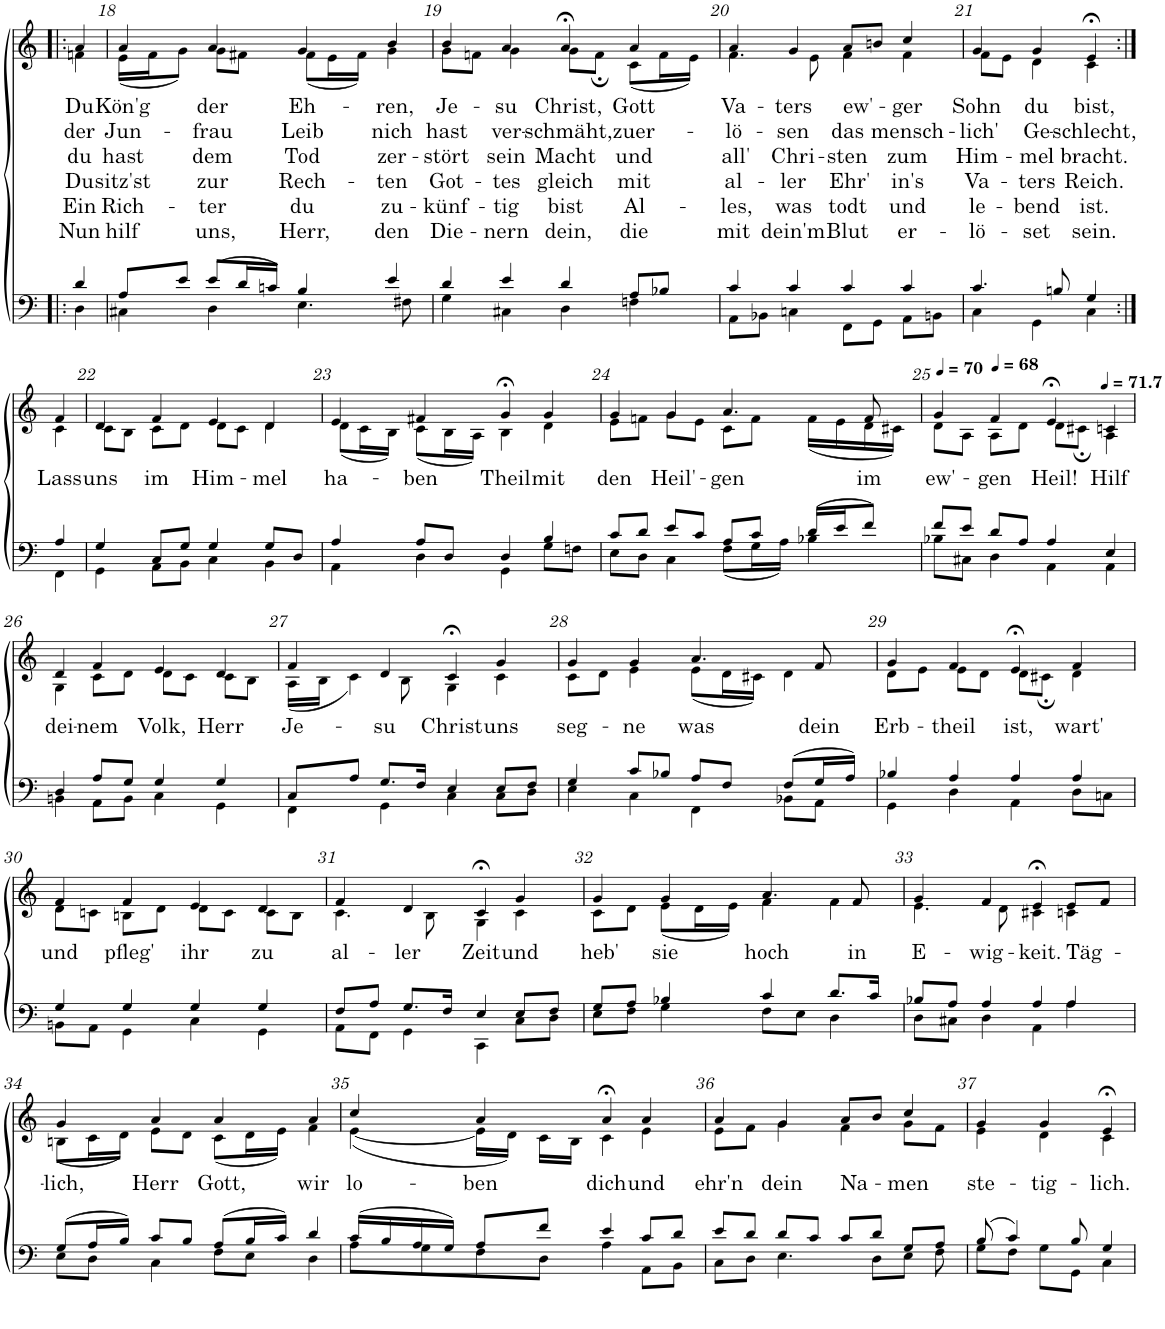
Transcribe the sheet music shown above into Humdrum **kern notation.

**kern	**kern	**text	**text	**text	**text	**text	**text
*part2	*part1	*part1	*part1	*part1	*part1	*part1	*part1
*staff2	*staff1	*staff1	*staff1	*staff1	*staff1	*staff1	*staff1
*I"Tenor/Bass	*I"Soprano/Alto	*	*	*	*	*	*
!!LO:PB:g=z
*clefF4	*clefG2	*	*	*	*	*	*
*k[]	*k[]	*	*	*	*	*	*
*M4/4	*M4/4	*	*	*	*	*	*
*met(c)	*met(c)	*	*	*	*	*	*
=17X5!|:	=17X5!|:	=17X5!|:	=17X5!|:	=17X5!|:	=17X5!|:	=17X5!|:	=17X5!|:
*^	*	*	*	*	*	*	*
!	!	!	!LO:LY:b	!LO:LY:b	!LO:LY:b	!LO:LY:b	!LO:LY:b	!LO:LY:b
*	*	*^	*	*	*	*	*	*
4d/	4D\	4a/	4fn\	Du	der	du	Du	Ein	Nun
=18	=18	=18	=18	=18	=18	=18	=18	=18	=18
!	!	!	!	!LO:LY:b	!LO:LY:b	!LO:LY:b	!LO:LY:b	!LO:LY:b	!LO:LY:b
8A/L	4C#X\	4a/	(16e\LL	Kön'g	Jun-	hast	sitz'st	Rich-	hilf
.	.	.	16f\J	.	.	.	.	.	.
8e/J	.	.	8g\J)	.	.	.	.	.	.
!	!	!	!	!LO:LY:b	!LO:LY:b	!LO:LY:b	!LO:LY:b	!LO:LY:b	!LO:LY:b
(8e/L	4D\	4a/	8g\L	der	-frau	dem	zur	-ter	uns,
16d/L	.	.	8f#X\J	.	.	.	.	.	.
16cn/JJ)	.	.	.	.	.	.	.	.	.
!	!	!	!	!LO:LY:b	!LO:LY:b	!LO:LY:b	!LO:LY:b	!LO:LY:b	!LO:LY:b
4B/	4.E\	4g/	(8f#\L	Eh-	Leib	Tod	Rech-	du	Herr,
.	.	.	16e\L	.	.	.	.	.	.
.	.	.	16f#\JJ)	.	.	.	.	.	.
!	!	!	!	!LO:LY:b	!LO:LY:b	!LO:LY:b	!LO:LY:b	!LO:LY:b	!LO:LY:b
4e/	.	4b/	4g\	-ren,	nich	zer-	-ten	zu-	den
.	8F#X\	.	.	.	.	.	.	.	.
=19	=19	=19	=19	=19	=19	=19	=19	=19	=19
!	!	!	!	!LO:LY:b	!LO:LY:b	!LO:LY:b	!LO:LY:b	!LO:LY:b	!LO:LY:b
4d/	4G\	4b/	8g\L	Je-	hast	-stört	Got-	-künf-	Die-
.	.	.	8fn\J	.	.	.	.	.	.
!	!	!	!	!LO:LY:b	!LO:LY:b	!LO:LY:b	!LO:LY:b	!LO:LY:b	!LO:LY:b
4e/	4C#X\	4a/	4g\	-su	ver-	sein	-tes	-tig	-nern
!	!	!	!	!LO:LY:b	!LO:LY:b	!LO:LY:b	!LO:LY:b	!LO:LY:b	!LO:LY:b
4d/	4D\	4a;<,/	8g\L	Christ,	-schmäht,	Macht	gleich	bist	dein,
.	.	.	8f;\J	.	.	.	.	.	.
!	!	!	!	!LO:LY:b	!LO:LY:b	!LO:LY:b	!LO:LY:b	!LO:LY:b	!LO:LY:b
8A/L	4Fn\	4a/	(8c\L	Gott	zuer-	und	mit	Al-	die
8B-X/J	.	.	16f\L	.	.	.	.	.	.
.	.	.	16e\JJ)	.	.	.	.	.	.
=20	=20	=20	=20	=20	=20	=20	=20	=20	=20
!	!	!	!	!LO:LY:b	!LO:LY:b	!LO:LY:b	!LO:LY:b	!LO:LY:b	!LO:LY:b
4c/	8AA\L	4a/	4.f\	Va-	-lö-	all'	al-	-les,	mit
.	8BB-X\J	.	.	.	.	.	.	.	.
!	!	!	!	!LO:LY:b	!LO:LY:b	!LO:LY:b	!LO:LY:b	!LO:LY:b	!LO:LY:b
4c/	4Cn\	4g/	.	-ters	-sen	Chri-	-ler	was	dein'm
.	.	.	8e\	.	.	.	.	.	.
!	!	!	!	!LO:LY:b	!LO:LY:b	!LO:LY:b	!LO:LY:b	!LO:LY:b	!LO:LY:b
4c/	8FF\L	8a/L	4f\	ew'-	das	-sten	Ehr'	todt	Blut
.	8GG\J	8bn/J	.	.	.	.	.	.	.
!	!	!	!	!LO:LY:b	!LO:LY:b	!LO:LY:b	!LO:LY:b	!LO:LY:b	!LO:LY:b
4c/	8AA\L	4cc/	4f\	-ger	mensch-	zum	in's	und	er-
.	8BBn\J	.	.	.	.	.	.	.	.
=21	=21	=21	=21	=21	=21	=21	=21	=21	=21
!	!	!	!	!LO:LY:b	!LO:LY:b	!LO:LY:b	!LO:LY:b	!LO:LY:b	!LO:LY:b
4.c/	4C\	4g/	8f\L	Sohn	-lich'	Him-	Va-	le-	-lö-
.	.	.	8e\J	.	.	.	.	.	.
!	!	!	!	!LO:LY:b	!LO:LY:b	!LO:LY:b	!LO:LY:b	!LO:LY:b	!LO:LY:b
.	4GG\	4g/	4d\	du	Ge-	-mel	-ters	-bend	-set
8Bn/	.	.	.	.	.	.	.	.	.
!	!	!	!	!LO:LY:b	!LO:LY:b	!LO:LY:b	!LO:LY:b	!LO:LY:b	!LO:LY:b
4G/	4C\	4e;<,/	4c\	bist,	-schlecht,	bracht.	Reich.	ist.	sein.
!!LO:LB:g=z	!!
=21X6:|!	=21X6:|!	=21X6:|!	=21X6:|!	=21X6:|!	=21X6:|!	=21X6:|!	=21X6:|!	=21X6:|!	=21X6:|!
!	!	!	!	!LO:LY:b	!	!	!	!	!
4A/	4FF\	4f/	4c\	Lass	.	.	.	.	.
=22	=22	=22	=22	=22	=22	=22	=22	=22	=22
!	!	!	!	!LO:LY:b	!	!	!	!	!
4G/	4GG\	4d/	8c\L	uns	.	.	.	.	.
.	.	.	8B\J	.	.	.	.	.	.
!	!	!	!	!LO:LY:b	!	!	!	!	!
8C/L	8AA\L	4f/	8c\L	im	.	.	.	.	.
8G/J	8BB\J	.	8d\J	.	.	.	.	.	.
!	!	!	!	!LO:LY:b	!	!	!	!	!
4G/	4C\	4e/	8d\L	Him-	.	.	.	.	.
.	.	.	8c\J	.	.	.	.	.	.
!	!	!	!	!LO:LY:b	!	!	!	!	!
8G/L	4BB\	4d/	4d\	-mel	.	.	.	.	.
8D/J	.	.	.	.	.	.	.	.	.
=23	=23	=23	=23	=23	=23	=23	=23	=23	=23
!	!	!	!	!LO:LY:b	!	!	!	!	!
4A/	4AA\	4e/	(8d\L	ha-	.	.	.	.	.
.	.	.	16c\L	.	.	.	.	.	.
.	.	.	16B\JJ)	.	.	.	.	.	.
!	!	!	!	!LO:LY:b	!	!	!	!	!
8A/L	4D\	4f#X/	(8c\L	-ben	.	.	.	.	.
8D/J	.	.	16B\L	.	.	.	.	.	.
.	.	.	16A\JJ)	.	.	.	.	.	.
!	!	!	!	!LO:LY:b	!	!	!	!	!
4D/	4GG\	4g;<,/	4B\	Theil	.	.	.	.	.
!	!	!	!	!LO:LY:b	!	!	!	!	!
4B/	8G\L	4g/	4d\	mit	.	.	.	.	.
.	8Fn\J	.	.	.	.	.	.	.	.
=24	=24	=24	=24	=24	=24	=24	=24	=24	=24
!	!	!	!	!LO:LY:b	!	!	!	!	!
8c/L	8E\L	4g/	8e\L	den	.	.	.	.	.
8d/J	8D\J	.	8fn\J	.	.	.	.	.	.
!	!	!	!	!LO:LY:b	!	!	!	!	!
8e/L	4C\	4g/	8g\L	Heil'-	.	.	.	.	.
8c/J	.	.	8e\J	.	.	.	.	.	.
!	!	!	!	!LO:LY:b	!	!	!	!	!
8A/L	(8F\L	4.a/	8c\L	-gen	.	.	.	.	.
8c/J	16G\L	.	8f\J	.	.	.	.	.	.
.	16A\JJ)	.	.	.	.	.	.	.	.
(16d/LL	4B-X\	.	(16f\LL	.	.	.	.	.	.
16e/J	.	.	16e\	.	.	.	.	.	.
!	!	!	!	!LO:LY:b	!	!	!	!	!
8f/J)	.	8f/	16d\	im	.	.	.	.	.
.	.	.	16c#X\JJ)	.	.	.	.	.	.
=25	=25	=25	=25	=25	=25	=25	=25	=25	=25
*	*	*MM70	*	*	*	*	*	*	*
!	!	!	!	!LO:LY:b	!	!	!	!	!
8f/L	8B-X\L	4g/	8d\L	ew'-	.	.	.	.	.
8e/J	8C#X\J	.	8A\J	.	.	.	.	.	.
*	*	*MM68	*	*	*	*	*	*	*
!	!	!	!	!LO:LY:b	!	!	!	!	!
8d/L	4D\	4f/	8A\L	-gen	.	.	.	.	.
8A/J	.	.	8d\J	.	.	.	.	.	.
!	!	!	!	!LO:LY:b	!	!	!	!	!
4A/	4AA\	4e;<,/	8d\L	Heil!	.	.	.	.	.
.	.	.	8c#X;\J	.	.	.	.	.	.
*	*	*MM72	*	*	*	*	*	*	*
!	!	!	!	!LO:LY:b	!	!	!	!	!
4E/	4AA\	4cn/	4A\	Hilf	.	.	.	.	.
!!LO:LB:g=z	!!
=26	=26	=26	=26	=26	=26	=26	=26	=26	=26
!	!	!	!	!LO:LY:b	!	!	!	!	!
4D/	4BBn\	4d/	4G\	dei-	.	.	.	.	.
!	!	!	!	!LO:LY:b	!	!	!	!	!
8A/L	8AA\L	4f/	8c\L	-nem	.	.	.	.	.
8G/J	8BB\J	.	8d\J	.	.	.	.	.	.
!	!	!	!	!LO:LY:b	!	!	!	!	!
4G/	4C\	4e/	8d\L	Volk,	.	.	.	.	.
.	.	.	8c\J	.	.	.	.	.	.
!	!	!	!	!LO:LY:b	!	!	!	!	!
4G/	4GG\	4d/	8c\L	Herr	.	.	.	.	.
.	.	.	8B\J	.	.	.	.	.	.
=27	=27	=27	=27	=27	=27	=27	=27	=27	=27
!	!	!	!	!LO:LY:b	!	!	!	!	!
8C/L	4FF\	4f/	(16A\LL	Je-	.	.	.	.	.
.	.	.	16B\JJ	.	.	.	.	.	.
8A/J	.	.	4c\)	.	.	.	.	.	.
!	!	!	!	!LO:LY:b	!	!	!	!	!
8.G/L	4GG\	4d/	.	-su	.	.	.	.	.
.	.	.	8B\	.	.	.	.	.	.
16F/Jk	.	.	.	.	.	.	.	.	.
!	!	!	!	!LO:LY:b	!	!	!	!	!
4E/	4C\	4c;<,/	4G\	Christ	.	.	.	.	.
!	!	!	!	!LO:LY:b	!	!	!	!	!
8E/L	8C\L	4g/	4c\	uns	.	.	.	.	.
8F/J	8D\J	.	.	.	.	.	.	.	.
=28	=28	=28	=28	=28	=28	=28	=28	=28	=28
!	!	!	!	!LO:LY:b	!	!	!	!	!
4G/	4E\	4g/	8c\L	seg-	.	.	.	.	.
.	.	.	8d\J	.	.	.	.	.	.
!	!	!	!	!LO:LY:b	!	!	!	!	!
8c/L	4C\	4g/	4e\	-ne	.	.	.	.	.
8B-X/J	.	.	.	.	.	.	.	.	.
!	!	!	!	!LO:LY:b	!	!	!	!	!
8A/L	4FF\	4.a/	(8e\L	was	.	.	.	.	.
8F/J	.	.	16d\L	.	.	.	.	.	.
.	.	.	16c#X\JJ)	.	.	.	.	.	.
(8F/L	8BB-X\L	.	4d\	.	.	.	.	.	.
!	!	!	!	!LO:LY:b	!	!	!	!	!
16G/L	8AA\J	8f/	.	dein	.	.	.	.	.
16A/JJ)	.	.	.	.	.	.	.	.	.
=29	=29	=29	=29	=29	=29	=29	=29	=29	=29
!	!	!	!	!LO:LY:b	!	!	!	!	!
4B-X/	4GG\	4g/	8d\L	Erb-	.	.	.	.	.
.	.	.	8e\J	.	.	.	.	.	.
!	!	!	!	!LO:LY:b	!	!	!	!	!
4A/	4D\	4f/	8e\L	-theil	.	.	.	.	.
.	.	.	8d\J	.	.	.	.	.	.
!	!	!	!	!LO:LY:b	!	!	!	!	!
4A/	4AA\	4e;<,/	8d\L	ist,	.	.	.	.	.
.	.	.	8c#X;\J	.	.	.	.	.	.
!	!	!	!	!LO:LY:b	!	!	!	!	!
4A/	8D\L	4f/	4d\	wart'	.	.	.	.	.
.	8Cn\J	.	.	.	.	.	.	.	.
!!LO:LB:g=z	!!
=30	=30	=30	=30	=30	=30	=30	=30	=30	=30
!	!	!	!	!LO:LY:b	!	!	!	!	!
4G/	8BBn\L	4f/	8d\L	und	.	.	.	.	.
.	8AA\J	.	8cn\J	.	.	.	.	.	.
!	!	!	!	!LO:LY:b	!	!	!	!	!
4G/	4GG\	4f/	8Bn\L	pfleg'	.	.	.	.	.
.	.	.	8d\J	.	.	.	.	.	.
!	!	!	!	!LO:LY:b	!	!	!	!	!
4G/	4C\	4e/	8d\L	ihr	.	.	.	.	.
.	.	.	8c\J	.	.	.	.	.	.
!	!	!	!	!LO:LY:b	!	!	!	!	!
4G/	4GG\	4d/	8c\L	zu	.	.	.	.	.
.	.	.	8B\J	.	.	.	.	.	.
=31	=31	=31	=31	=31	=31	=31	=31	=31	=31
!	!	!	!	!LO:LY:b	!	!	!	!	!
8F/L	8AA\L	4f/	4.c\	al-	.	.	.	.	.
8A/J	8FF\J	.	.	.	.	.	.	.	.
!	!	!	!	!LO:LY:b	!	!	!	!	!
8.G/L	4GG\	4d/	.	-ler	.	.	.	.	.
.	.	.	8B\	.	.	.	.	.	.
16F/Jk	.	.	.	.	.	.	.	.	.
!	!	!	!	!LO:LY:b	!	!	!	!	!
4E/	4CC\	4c;<,/	4G\	Zeit	.	.	.	.	.
!	!	!	!	!LO:LY:b	!	!	!	!	!
8E/L	8C\L	4g/	4c\	und	.	.	.	.	.
8F/J	8D\J	.	.	.	.	.	.	.	.
=32	=32	=32	=32	=32	=32	=32	=32	=32	=32
!	!	!	!	!LO:LY:b	!	!	!	!	!
8G/L	8E\L	4g/	8c\L	heb'	.	.	.	.	.
8A/J	8F\J	.	8d\J	.	.	.	.	.	.
!	!	!	!	!LO:LY:b	!	!	!	!	!
4B-X/	4G\	4g/	(8e\L	sie	.	.	.	.	.
.	.	.	16d\L	.	.	.	.	.	.
.	.	.	16e\JJ)	.	.	.	.	.	.
!	!	!	!	!LO:LY:b	!	!	!	!	!
4c/	8F\L	4.a/	4f\	hoch	.	.	.	.	.
.	8E\J	.	.	.	.	.	.	.	.
8.d/L	4D\	.	4f\	.	.	.	.	.	.
!	!	!	!	!LO:LY:b	!	!	!	!	!
.	.	8f/	.	in	.	.	.	.	.
16c/Jk	.	.	.	.	.	.	.	.	.
=33	=33	=33	=33	=33	=33	=33	=33	=33	=33
!	!	!	!	!LO:LY:b	!	!	!	!	!
8B-X/L	8D\L	4g/	4.e\	E-	.	.	.	.	.
8A/J	8C#X\J	.	.	.	.	.	.	.	.
!	!	!	!	!LO:LY:b	!	!	!	!	!
4A/	4D\	4f/	.	-wig-	.	.	.	.	.
.	.	.	8d\	.	.	.	.	.	.
!	!	!	!	!LO:LY:b	!	!	!	!	!
4A/	4AA\	4e;<,/	4c#X\	-keit.	.	.	.	.	.
!	!	!	!	!LO:LY:b	!	!	!	!	!
4A/	4A\	8e/L	4cn\	Täg-	.	.	.	.	.
.	.	8f/J	.	.	.	.	.	.	.
!!LO:LB:g=z	!!
=34	=34	=34	=34	=34	=34	=34	=34	=34	=34
!	!	!	!	!LO:LY:b	!	!	!	!	!
(8G/L	8E\L	4g;</	(8Bn\L	-lich,	.	.	.	.	.
16A/L	8D\J	.	16c\L	.	.	.	.	.	.
16B/JJ)	.	.	16d\JJ)	.	.	.	.	.	.
!	!	!	!	!LO:LY:b	!	!	!	!	!
8c/L	4C\	4a/	8e\L	Herr	.	.	.	.	.
8B/J	.	.	8d\J	.	.	.	.	.	.
!	!	!	!	!LO:LY:b	!	!	!	!	!
(8A/L	8F\L	4a/	(8c\L	Gott,	.	.	.	.	.
16B/L	8E\J	.	16d\L	.	.	.	.	.	.
16c/JJ)	.	.	16e\JJ)	.	.	.	.	.	.
!	!	!	!	!LO:LY:b	!	!	!	!	!
4d/	4D\	4a/	4f\	wir	.	.	.	.	.
=35	=35	=35	=35	=35	=35	=35	=35	=35	=35
!	!	!	!	!LO:LY:b	!	!	!	!	!
(16c/LL	8A\L	4cc/	([4e\	lo-	.	.	.	.	.
16B/	.	.	.	.	.	.	.	.	.
16A/	8G\	.	.	.	.	.	.	.	.
16G/JJ)	.	.	.	.	.	.	.	.	.
!	!	!	!	!LO:LY:b	!	!	!	!	!
8A/L	8F\	4a/	16e\LL]	-ben	.	.	.	.	.
.	.	.	16d\JJ)	.	.	.	.	.	.
8f/J	8D\J	.	16c\LL	.	.	.	.	.	.
.	.	.	16B\JJ	.	.	.	.	.	.
!	!	!	!	!LO:LY:b	!	!	!	!	!
4e/	4A\	4a;<,/	4c\	dich	.	.	.	.	.
!	!	!	!	!LO:LY:b	!	!	!	!	!
8c/L	8AA\L	4a/	4e\	und	.	.	.	.	.
8d/J	8BB\J	.	.	.	.	.	.	.	.
=36	=36	=36	=36	=36	=36	=36	=36	=36	=36
!	!	!	!	!LO:LY:b	!	!	!	!	!
8e/L	8C\L	4a/	8e\L	ehr'n	.	.	.	.	.
8d/J	8D\J	.	8f\J	.	.	.	.	.	.
!	!	!	!	!LO:LY:b	!	!	!	!	!
8d/L	4.E\	4g/	4g\	dein	.	.	.	.	.
8c/J	.	.	.	.	.	.	.	.	.
!	!	!	!	!LO:LY:b	!	!	!	!	!
8c/L	.	8a/L	4f\	Na-	.	.	.	.	.
8d/J	8D\L	8b/J	.	.	.	.	.	.	.
!	!	!	!	!LO:LY:b	!	!	!	!	!
8G/L	8E\J	4cc/	8g\L	-men	.	.	.	.	.
8A/J	8F\	.	8f\J	.	.	.	.	.	.
=37	=37	=37	=37	=37	=37	=37	=37	=37	=37
!	!	!	!	!LO:LY:b	!	!	!	!	!
(8B/	8G\L	4g/	4e\	ste-	.	.	.	.	.
4c/)	8F\J	.	.	.	.	.	.	.	.
!	!	!	!	!LO:LY:b	!	!	!	!	!
.	8G\L	4g/	4d\	-tig-	.	.	.	.	.
8B/	8GG\J	.	.	.	.	.	.	.	.
!	!	!	!	!LO:LY:b	!	!	!	!	!
4G/	4C\	4e;<,/	4c\	-lich.	.	.	.	.	.
*v	*v	*	*	*	*	*	*	*	*
*	*v	*v	*	*	*	*	*	*
=	=	=	=	=	=	=	=
*-	*-	*-	*-	*-	*-	*-	*-
